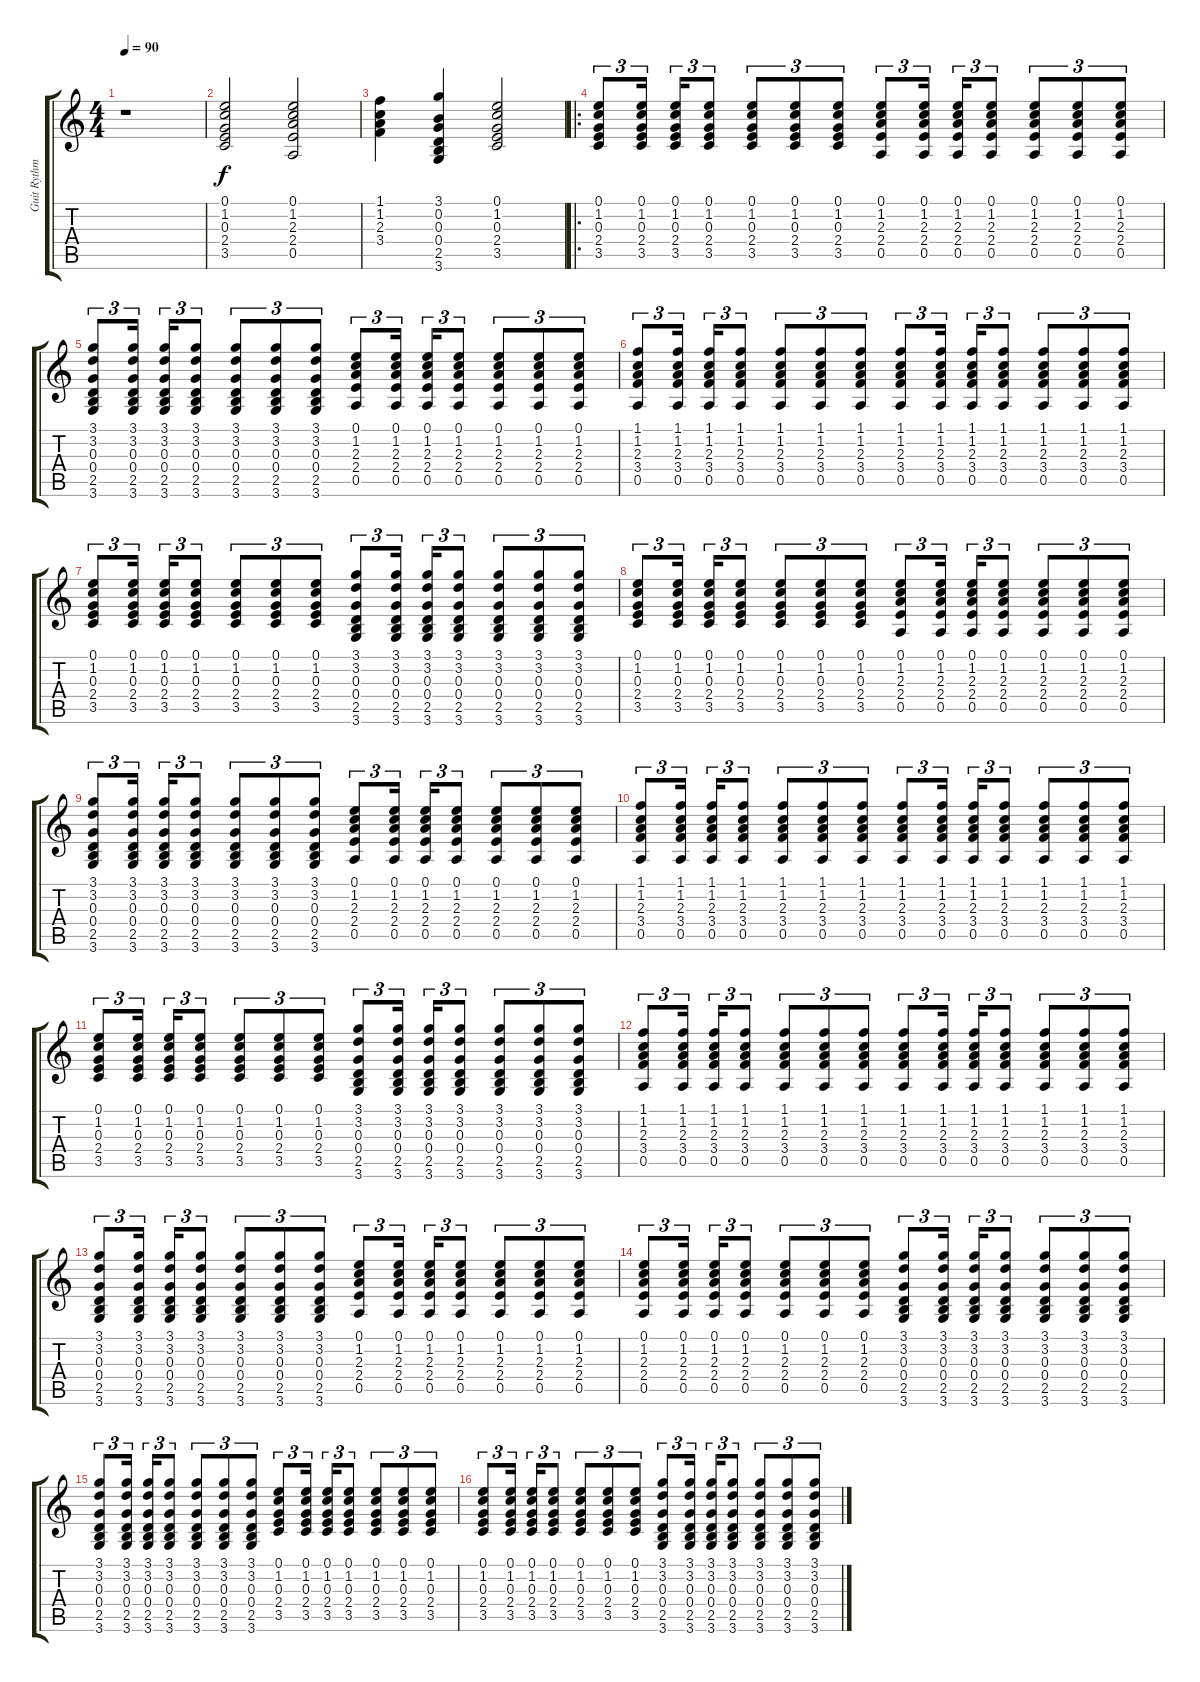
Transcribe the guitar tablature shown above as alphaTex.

\track ("Guit Rythm" "Guit Rythm") {instrument acousticguitarnylon}
\staff {score tabs}
\tuning (E4 B3 G3 D3 A2 E2) {hide}
\ts (4 4)
\tempo 90
\clef g2
\ks c
r.1{dy f instrument acousticguitarnylon} |
(0.1 1.2 0.3 2.4 3.5).2 (0.1 1.2 2.3 2.4 0.5).2 |
(1.1 1.2 2.3 3.4).4 (3.1 0.2 0.3 0.4 2.5 3.6).4 (0.1 1.2 0.3 2.4 3.5).2 |
\ro
(0.1 1.2 0.3 2.4 3.5).8{tu (3 2) volume 16 balance 16} (0.1 1.2 0.3 2.4 3.5).16{tu (3 2)} (0.1 1.2 0.3 2.4 3.5).16{tu (3 2)} (0.1 1.2 0.3 2.4 3.5).8{tu (3 2)} (0.1 1.2 0.3 2.4 3.5).8{tu (3 2)} (0.1 1.2 0.3 2.4 3.5).8{tu (3 2)} (0.1 1.2 0.3 2.4 3.5).8{tu (3 2)} (0.1 1.2 2.3 2.4 0.5).8{tu (3 2)} (0.1 1.2 2.3 2.4 0.5).16{tu (3 2)} (0.1 1.2 2.3 2.4 0.5).16{tu (3 2)} (0.1 1.2 2.3 2.4 0.5).8{tu (3 2)} (0.1 1.2 2.3 2.4 0.5).8{tu (3 2)} (0.1 1.2 2.3 2.4 0.5).8{tu (3 2)} (0.1 1.2 2.3 2.4 0.5).8{tu (3 2)} |
(3.1 3.2 0.3 0.4 2.5 3.6).8{tu (3 2)} (3.1 3.2 0.3 0.4 2.5 3.6).16{tu (3 2)} (3.1 3.2 0.3 0.4 2.5 3.6).16{tu (3 2)} (3.1 3.2 0.3 0.4 2.5 3.6).8{tu (3 2)} (3.1 3.2 0.3 0.4 2.5 3.6).8{tu (3 2)} (3.1 3.2 0.3 0.4 2.5 3.6).8{tu (3 2)} (3.1 3.2 0.3 0.4 2.5 3.6).8{tu (3 2)} (0.1 1.2 2.3 2.4 0.5).8{tu (3 2)} (0.1 1.2 2.3 2.4 0.5).16{tu (3 2)} (0.1 1.2 2.3 2.4 0.5).16{tu (3 2)} (0.1 1.2 2.3 2.4 0.5).8{tu (3 2)} (0.1 1.2 2.3 2.4 0.5).8{tu (3 2)} (0.1 1.2 2.3 2.4 0.5).8{tu (3 2)} (0.1 1.2 2.3 2.4 0.5).8{tu (3 2)} |
(1.1 1.2 2.3 3.4 0.5).8{tu (3 2)} (1.1 1.2 2.3 3.4 0.5).16{tu (3 2)} (1.1 1.2 2.3 3.4 0.5).16{tu (3 2)} (1.1 1.2 2.3 3.4 0.5).8{tu (3 2)} (1.1 1.2 2.3 3.4 0.5).8{tu (3 2)} (1.1 1.2 2.3 3.4 0.5).8{tu (3 2)} (1.1 1.2 2.3 3.4 0.5).8{tu (3 2)} (1.1 1.2 2.3 3.4 0.5).8{tu (3 2)} (1.1 1.2 2.3 3.4 0.5).16{tu (3 2)} (1.1 1.2 2.3 3.4 0.5).16{tu (3 2)} (1.1 1.2 2.3 3.4 0.5).8{tu (3 2)} (1.1 1.2 2.3 3.4 0.5).8{tu (3 2)} (1.1 1.2 2.3 3.4 0.5).8{tu (3 2)} (1.1 1.2 2.3 3.4 0.5).8{tu (3 2)} |
(0.1 1.2 0.3 2.4 3.5).8{tu (3 2)} (0.1 1.2 0.3 2.4 3.5).16{tu (3 2)} (0.1 1.2 0.3 2.4 3.5).16{tu (3 2)} (0.1 1.2 0.3 2.4 3.5).8{tu (3 2)} (0.1 1.2 0.3 2.4 3.5).8{tu (3 2)} (0.1 1.2 0.3 2.4 3.5).8{tu (3 2)} (0.1 1.2 0.3 2.4 3.5).8{tu (3 2)} (3.1 3.2 0.3 0.4 2.5 3.6).8{tu (3 2)} (3.1 3.2 0.3 0.4 2.5 3.6).16{tu (3 2)} (3.1 3.2 0.3 0.4 2.5 3.6).16{tu (3 2)} (3.1 3.2 0.3 0.4 2.5 3.6).8{tu (3 2)} (3.1 3.2 0.3 0.4 2.5 3.6).8{tu (3 2)} (3.1 3.2 0.3 0.4 2.5 3.6).8{tu (3 2)} (3.1 3.2 0.3 0.4 2.5 3.6).8{tu (3 2)} |
(0.1 1.2 0.3 2.4 3.5).8{tu (3 2)} (0.1 1.2 0.3 2.4 3.5).16{tu (3 2)} (0.1 1.2 0.3 2.4 3.5).16{tu (3 2)} (0.1 1.2 0.3 2.4 3.5).8{tu (3 2)} (0.1 1.2 0.3 2.4 3.5).8{tu (3 2)} (0.1 1.2 0.3 2.4 3.5).8{tu (3 2)} (0.1 1.2 0.3 2.4 3.5).8{tu (3 2)} (0.1 1.2 2.3 2.4 0.5).8{tu (3 2)} (0.1 1.2 2.3 2.4 0.5).16{tu (3 2)} (0.1 1.2 2.3 2.4 0.5).16{tu (3 2)} (0.1 1.2 2.3 2.4 0.5).8{tu (3 2)} (0.1 1.2 2.3 2.4 0.5).8{tu (3 2)} (0.1 1.2 2.3 2.4 0.5).8{tu (3 2)} (0.1 1.2 2.3 2.4 0.5).8{tu (3 2)} |
(3.1 3.2 0.3 0.4 2.5 3.6).8{tu (3 2)} (3.1 3.2 0.3 0.4 2.5 3.6).16{tu (3 2)} (3.1 3.2 0.3 0.4 2.5 3.6).16{tu (3 2)} (3.1 3.2 0.3 0.4 2.5 3.6).8{tu (3 2)} (3.1 3.2 0.3 0.4 2.5 3.6).8{tu (3 2)} (3.1 3.2 0.3 0.4 2.5 3.6).8{tu (3 2)} (3.1 3.2 0.3 0.4 2.5 3.6).8{tu (3 2)} (0.1 1.2 2.3 2.4 0.5).8{tu (3 2)} (0.1 1.2 2.3 2.4 0.5).16{tu (3 2)} (0.1 1.2 2.3 2.4 0.5).16{tu (3 2)} (0.1 1.2 2.3 2.4 0.5).8{tu (3 2)} (0.1 1.2 2.3 2.4 0.5).8{tu (3 2)} (0.1 1.2 2.3 2.4 0.5).8{tu (3 2)} (0.1 1.2 2.3 2.4 0.5).8{tu (3 2)} |
(1.1 1.2 2.3 3.4 0.5).8{tu (3 2)} (1.1 1.2 2.3 3.4 0.5).16{tu (3 2)} (1.1 1.2 2.3 3.4 0.5).16{tu (3 2)} (1.1 1.2 2.3 3.4 0.5).8{tu (3 2)} (1.1 1.2 2.3 3.4 0.5).8{tu (3 2)} (1.1 1.2 2.3 3.4 0.5).8{tu (3 2)} (1.1 1.2 2.3 3.4 0.5).8{tu (3 2)} (1.1 1.2 2.3 3.4 0.5).8{tu (3 2)} (1.1 1.2 2.3 3.4 0.5).16{tu (3 2)} (1.1 1.2 2.3 3.4 0.5).16{tu (3 2)} (1.1 1.2 2.3 3.4 0.5).8{tu (3 2)} (1.1 1.2 2.3 3.4 0.5).8{tu (3 2)} (1.1 1.2 2.3 3.4 0.5).8{tu (3 2)} (1.1 1.2 2.3 3.4 0.5).8{tu (3 2)} |
(0.1 1.2 0.3 2.4 3.5).8{tu (3 2)} (0.1 1.2 0.3 2.4 3.5).16{tu (3 2)} (0.1 1.2 0.3 2.4 3.5).16{tu (3 2)} (0.1 1.2 0.3 2.4 3.5).8{tu (3 2)} (0.1 1.2 0.3 2.4 3.5).8{tu (3 2)} (0.1 1.2 0.3 2.4 3.5).8{tu (3 2)} (0.1 1.2 0.3 2.4 3.5).8{tu (3 2)} (3.1 3.2 0.3 0.4 2.5 3.6).8{tu (3 2)} (3.1 3.2 0.3 0.4 2.5 3.6).16{tu (3 2)} (3.1 3.2 0.3 0.4 2.5 3.6).16{tu (3 2)} (3.1 3.2 0.3 0.4 2.5 3.6).8{tu (3 2)} (3.1 3.2 0.3 0.4 2.5 3.6).8{tu (3 2)} (3.1 3.2 0.3 0.4 2.5 3.6).8{tu (3 2)} (3.1 3.2 0.3 0.4 2.5 3.6).8{tu (3 2)} |
(1.1 1.2 2.3 3.4 0.5).8{tu (3 2)} (1.1 1.2 2.3 3.4 0.5).16{tu (3 2)} (1.1 1.2 2.3 3.4 0.5).16{tu (3 2)} (1.1 1.2 2.3 3.4 0.5).8{tu (3 2)} (1.1 1.2 2.3 3.4 0.5).8{tu (3 2)} (1.1 1.2 2.3 3.4 0.5).8{tu (3 2)} (1.1 1.2 2.3 3.4 0.5).8{tu (3 2)} (1.1 1.2 2.3 3.4 0.5).8{tu (3 2)} (1.1 1.2 2.3 3.4 0.5).16{tu (3 2)} (1.1 1.2 2.3 3.4 0.5).16{tu (3 2)} (1.1 1.2 2.3 3.4 0.5).8{tu (3 2)} (1.1 1.2 2.3 3.4 0.5).8{tu (3 2)} (1.1 1.2 2.3 3.4 0.5).8{tu (3 2)} (1.1 1.2 2.3 3.4 0.5).8{tu (3 2)} |
(3.1 3.2 0.3 0.4 2.5 3.6).8{tu (3 2)} (3.1 3.2 0.3 0.4 2.5 3.6).16{tu (3 2)} (3.1 3.2 0.3 0.4 2.5 3.6).16{tu (3 2)} (3.1 3.2 0.3 0.4 2.5 3.6).8{tu (3 2)} (3.1 3.2 0.3 0.4 2.5 3.6).8{tu (3 2)} (3.1 3.2 0.3 0.4 2.5 3.6).8{tu (3 2)} (3.1 3.2 0.3 0.4 2.5 3.6).8{tu (3 2)} (0.1 1.2 2.3 2.4 0.5).8{tu (3 2)} (0.1 1.2 2.3 2.4 0.5).16{tu (3 2)} (0.1 1.2 2.3 2.4 0.5).16{tu (3 2)} (0.1 1.2 2.3 2.4 0.5).8{tu (3 2)} (0.1 1.2 2.3 2.4 0.5).8{tu (3 2)} (0.1 1.2 2.3 2.4 0.5).8{tu (3 2)} (0.1 1.2 2.3 2.4 0.5).8{tu (3 2)} |
(0.1 1.2 2.3 2.4 0.5).8{tu (3 2)} (0.1 1.2 2.3 2.4 0.5).16{tu (3 2)} (0.1 1.2 2.3 2.4 0.5).16{tu (3 2)} (0.1 1.2 2.3 2.4 0.5).8{tu (3 2)} (0.1 1.2 2.3 2.4 0.5).8{tu (3 2)} (0.1 1.2 2.3 2.4 0.5).8{tu (3 2)} (0.1 1.2 2.3 2.4 0.5).8{tu (3 2)} (3.1 3.2 0.3 0.4 2.5 3.6).8{tu (3 2)} (3.1 3.2 0.3 0.4 2.5 3.6).16{tu (3 2)} (3.1 3.2 0.3 0.4 2.5 3.6).16{tu (3 2)} (3.1 3.2 0.3 0.4 2.5 3.6).8{tu (3 2)} (3.1 3.2 0.3 0.4 2.5 3.6).8{tu (3 2)} (3.1 3.2 0.3 0.4 2.5 3.6).8{tu (3 2)} (3.1 3.2 0.3 0.4 2.5 3.6).8{tu (3 2)} |
(3.1 3.2 0.3 0.4 2.5 3.6).8{tu (3 2)} (3.1 3.2 0.3 0.4 2.5 3.6).16{tu (3 2)} (3.1 3.2 0.3 0.4 2.5 3.6).16{tu (3 2)} (3.1 3.2 0.3 0.4 2.5 3.6).8{tu (3 2)} (3.1 3.2 0.3 0.4 2.5 3.6).8{tu (3 2)} (3.1 3.2 0.3 0.4 2.5 3.6).8{tu (3 2)} (3.1 3.2 0.3 0.4 2.5 3.6).8{tu (3 2)} (0.1 1.2 0.3 2.4 3.5).8{tu (3 2)} (0.1 1.2 0.3 2.4 3.5).16{tu (3 2)} (0.1 1.2 0.3 2.4 3.5).16{tu (3 2)} (0.1 1.2 0.3 2.4 3.5).8{tu (3 2)} (0.1 1.2 0.3 2.4 3.5).8{tu (3 2)} (0.1 1.2 0.3 2.4 3.5).8{tu (3 2)} (0.1 1.2 0.3 2.4 3.5).8{tu (3 2)} |
(0.1 1.2 0.3 2.4 3.5).8{tu (3 2)} (0.1 1.2 0.3 2.4 3.5).16{tu (3 2)} (0.1 1.2 0.3 2.4 3.5).16{tu (3 2)} (0.1 1.2 0.3 2.4 3.5).8{tu (3 2)} (0.1 1.2 0.3 2.4 3.5).8{tu (3 2)} (0.1 1.2 0.3 2.4 3.5).8{tu (3 2)} (0.1 1.2 0.3 2.4 3.5).8{tu (3 2)} (3.1 3.2 0.3 0.4 2.5 3.6).8{tu (3 2)} (3.1 3.2 0.3 0.4 2.5 3.6).16{tu (3 2)} (3.1 3.2 0.3 0.4 2.5 3.6).16{tu (3 2)} (3.1 3.2 0.3 0.4 2.5 3.6).8{tu (3 2)} (3.1 3.2 0.3 0.4 2.5 3.6).8{tu (3 2)} (3.1 3.2 0.3 0.4 2.5 3.6).8{tu (3 2)} (3.1 3.2 0.3 0.4 2.5 3.6).8{tu (3 2)}
